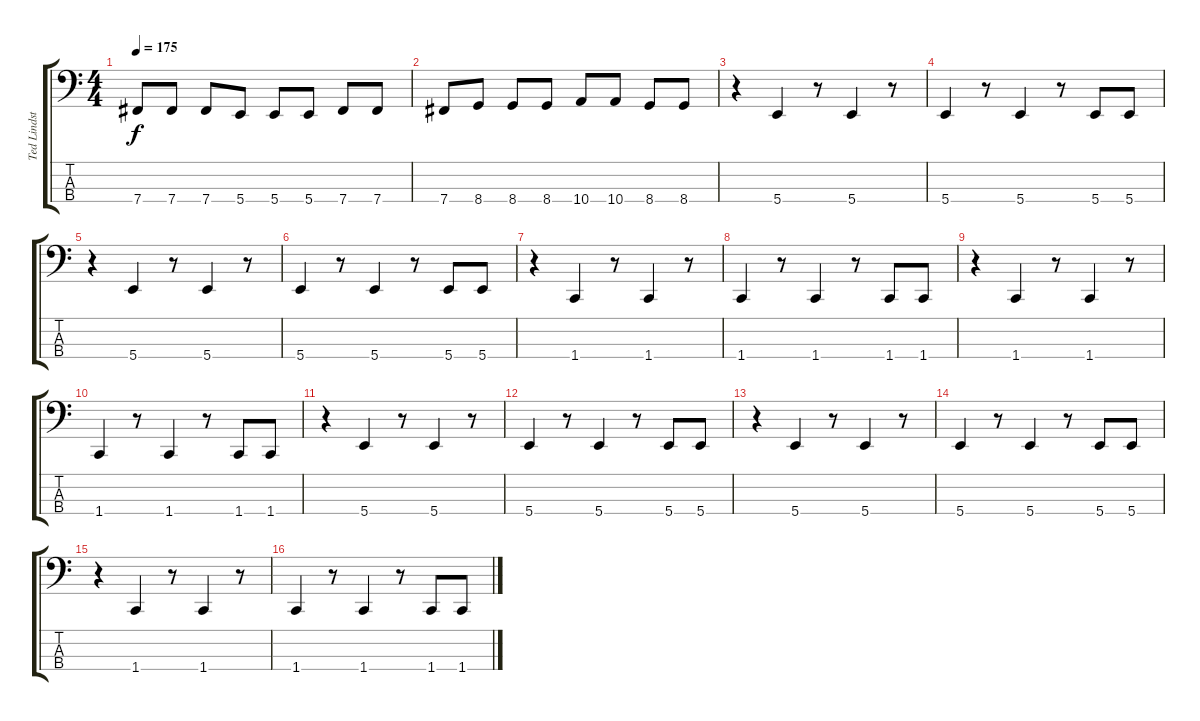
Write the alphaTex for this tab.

\track ("Ted Lindström" "Ted Lindst") {instrument electricbasspick}
\staff {score tabs}
\tuning (D2 A1 E1 B0) {hide}
\ts (4 4)
\tempo 175
\clef f4
\ks c
7.4.8{dy f} 7.4.8 7.4.8 5.4.8 5.4.8 5.4.8 7.4.8 7.4.8 |
7.4.8 8.4.8 8.4.8 8.4.8 10.4.8 10.4.8 8.4.8 8.4.8 |
r.4 5.4.4 r.8 5.4.4 r.8 |
5.4.4 r.8 5.4.4 r.8 5.4.8 5.4.8 |
r.4 5.4.4 r.8 5.4.4 r.8 |
5.4.4 r.8 5.4.4 r.8 5.4.8 5.4.8 |
r.4 1.4.4 r.8 1.4.4 r.8 |
1.4.4 r.8 1.4.4 r.8 1.4.8 1.4.8 |
r.4 1.4.4 r.8 1.4.4 r.8 |
1.4.4 r.8 1.4.4 r.8 1.4.8 1.4.8 |
r.4 5.4.4 r.8 5.4.4 r.8 |
5.4.4 r.8 5.4.4 r.8 5.4.8 5.4.8 |
r.4 5.4.4 r.8 5.4.4 r.8 |
5.4.4 r.8 5.4.4 r.8 5.4.8 5.4.8 |
r.4 1.4.4 r.8 1.4.4 r.8 |
1.4.4 r.8 1.4.4 r.8 1.4.8 1.4.8
